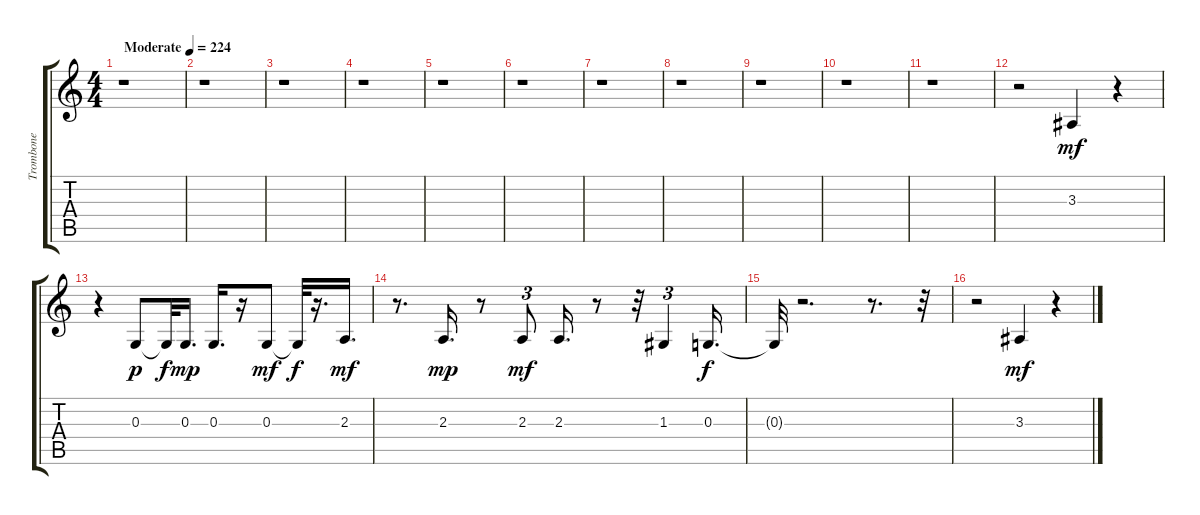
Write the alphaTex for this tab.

\track ("Trombone" "Trombone") {instrument trombone}
\staff {score tabs}
\tuning (E4 B3 G3 D3 A2 E2) {hide}
\ts (4 4)
\tempo (224 "Moderate")
\clef g2
\ks c
r.1{dy mf instrument trombone} |
r.1 |
r.1 |
r.1 |
r.1 |
r.1 |
r.1 |
r.1 |
r.1 |
r.1 |
r.1 |
r.2 3.3.4 r.4 |
r.4 0.3.8{dy p} 0.3{t}.32{dy f} 0.3.16{d dy mp} 0.3.16{d} r.16 0.3.8{dy mf} 0.3{t}.32{dy f} r.16{d} 2.3.16{d dy mf} |
r.8{d} 2.3.16{d dy mp} r.8 2.3.8{tu (3 2) dy mf} 2.3.16{d} r.8 r.32 1.3.4{tu (3 2)} 0.3.16{d dy f} |
0.3{t}.32 r.2{d} r.8{d} r.32 |
r.2 3.3.4{dy mf} r.4
